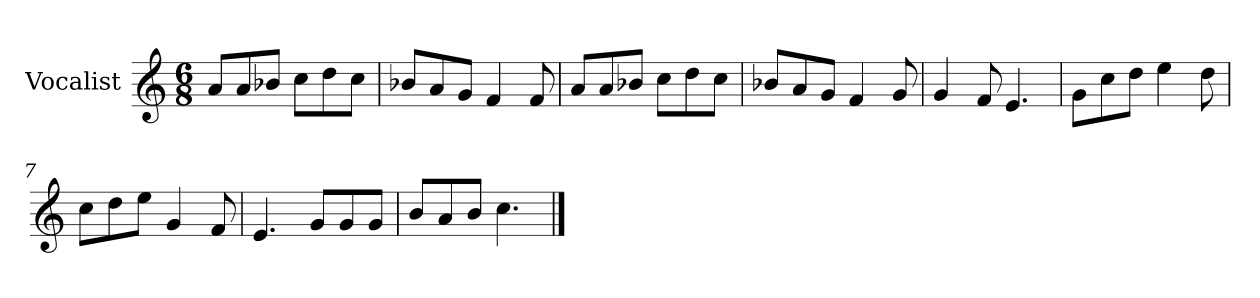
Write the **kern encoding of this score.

**kern
*part1
*staff1
*I"Vocalist
*k[]
*C:
*M6/8
=1
8aL
8a
8b-XJ
8ccL
8dd
8ccJ
=2
8b-XL
8a
8gJ
4f
8f
=3
8aL
8a
8b-XJ
8ccL
8dd
8ccJ
=4
8b-XL
8a
8gJ
4f
8g
=5
4g
8f
4.e
=6
8gL
8cc
8ddJ
4ee
8dd
=7
8ccL
8dd
8eeJ
4g
8f
=8
4.e
8gL
8g
8gJ
=9
8bL
8a
8bJ
4.cc
==
*-
